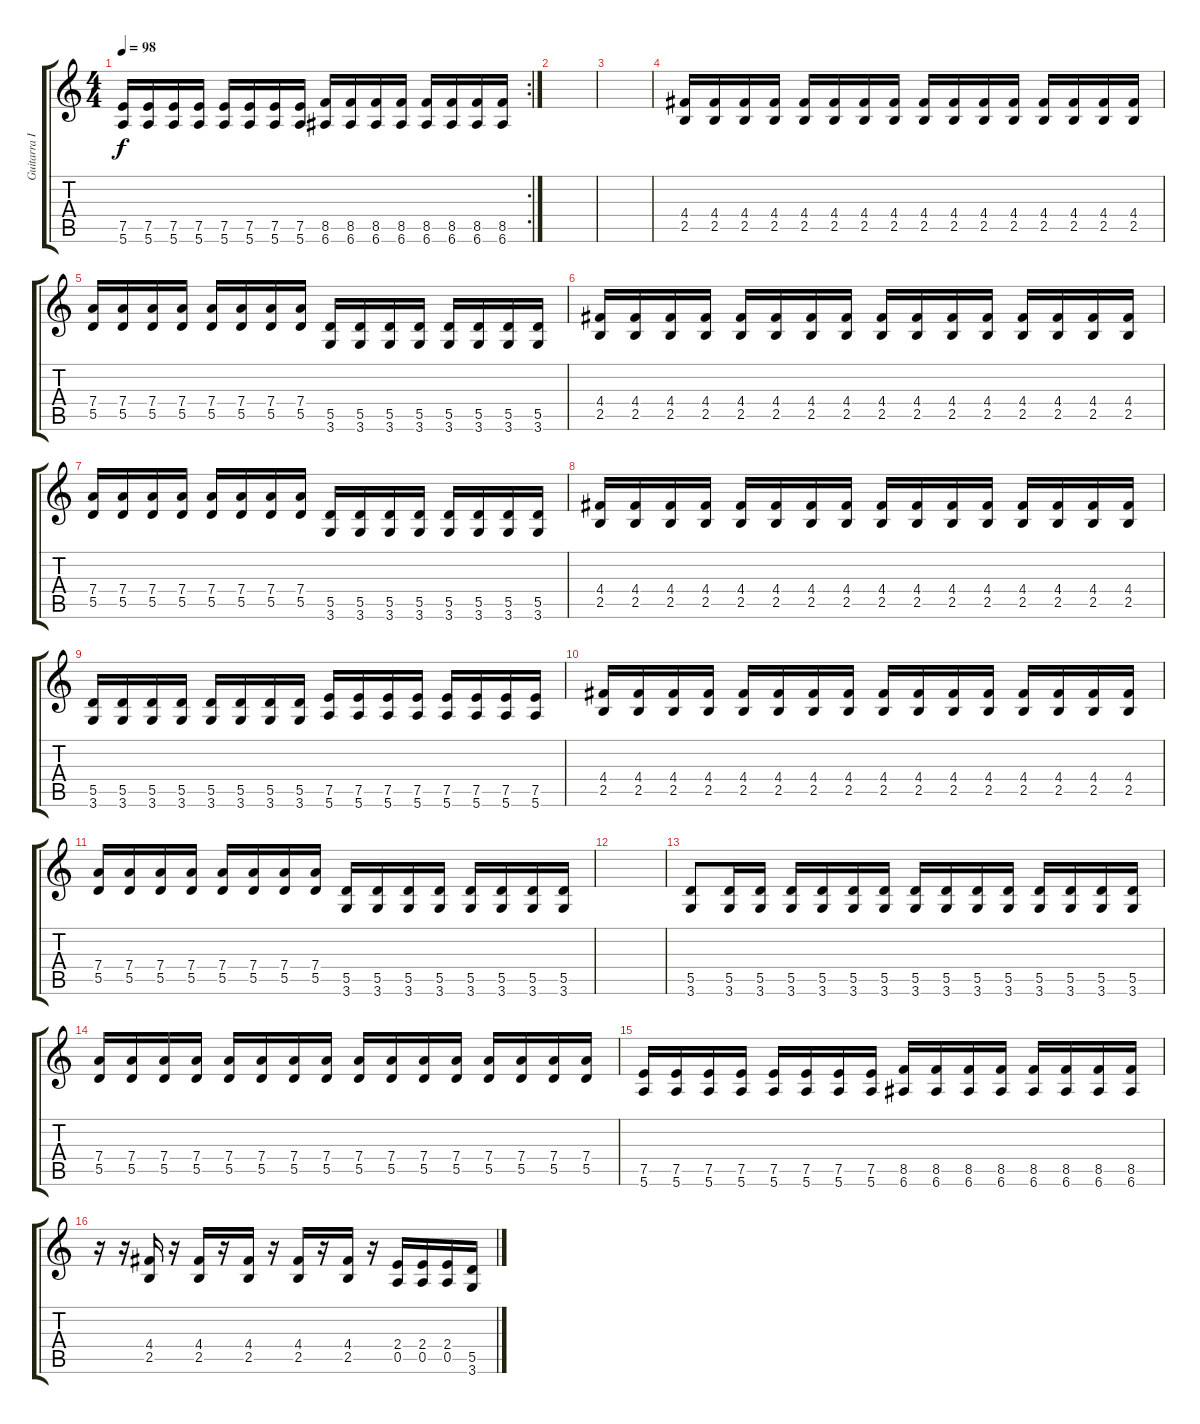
\track ("Guitarra I" "Guitarra I") {instrument distortionguitar}
\staff {score tabs}
\tuning (E4 B3 G3 D3 A2 E2) {hide}
\rc 2
\ts (4 4)
\tempo 98
\clef g2
\ks c
(7.5 5.6).16{dy f} (7.5 5.6).16 (7.5 5.6).16 (7.5 5.6).16 (7.5 5.6).16 (7.5 5.6).16 (7.5 5.6).16 (7.5 5.6).16 (8.5 6.6).16 (8.5 6.6).16 (8.5 6.6).16 (8.5 6.6).16 (8.5 6.6).16 (8.5 6.6).16 (8.5 6.6).16 (8.5 6.6).16 |
|
|
(4.4 2.5).16 (4.4 2.5).16 (4.4 2.5).16 (4.4 2.5).16 (4.4 2.5).16 (4.4 2.5).16 (4.4 2.5).16 (4.4 2.5).16 (4.4 2.5).16 (4.4 2.5).16 (4.4 2.5).16 (4.4 2.5).16 (4.4 2.5).16 (4.4 2.5).16 (4.4 2.5).16 (4.4 2.5).16 |
(7.4 5.5).16 (7.4 5.5).16 (7.4 5.5).16 (7.4 5.5).16 (7.4 5.5).16 (7.4 5.5).16 (7.4 5.5).16 (7.4 5.5).16 (5.5 3.6).16 (5.5 3.6).16 (5.5 3.6).16 (5.5 3.6).16 (5.5 3.6).16 (5.5 3.6).16 (5.5 3.6).16 (5.5 3.6).16 |
(4.4 2.5).16 (4.4 2.5).16 (4.4 2.5).16 (4.4 2.5).16 (4.4 2.5).16 (4.4 2.5).16 (4.4 2.5).16 (4.4 2.5).16 (4.4 2.5).16 (4.4 2.5).16 (4.4 2.5).16 (4.4 2.5).16 (4.4 2.5).16 (4.4 2.5).16 (4.4 2.5).16 (4.4 2.5).16 |
(7.4 5.5).16 (7.4 5.5).16 (7.4 5.5).16 (7.4 5.5).16 (7.4 5.5).16 (7.4 5.5).16 (7.4 5.5).16 (7.4 5.5).16 (5.5 3.6).16 (5.5 3.6).16 (5.5 3.6).16 (5.5 3.6).16 (5.5 3.6).16 (5.5 3.6).16 (5.5 3.6).16 (5.5 3.6).16 |
(4.4 2.5).16 (4.4 2.5).16 (4.4 2.5).16 (4.4 2.5).16 (4.4 2.5).16 (4.4 2.5).16 (4.4 2.5).16 (4.4 2.5).16 (4.4 2.5).16 (4.4 2.5).16 (4.4 2.5).16 (4.4 2.5).16 (4.4 2.5).16 (4.4 2.5).16 (4.4 2.5).16 (4.4 2.5).16 |
(5.5 3.6).16 (5.5 3.6).16 (5.5 3.6).16 (5.5 3.6).16 (5.5 3.6).16 (5.5 3.6).16 (5.5 3.6).16 (5.5 3.6).16 (7.5 5.6).16 (7.5 5.6).16 (7.5 5.6).16 (7.5 5.6).16 (7.5 5.6).16 (7.5 5.6).16 (7.5 5.6).16 (7.5 5.6).16 |
(4.4 2.5).16 (4.4 2.5).16 (4.4 2.5).16 (4.4 2.5).16 (4.4 2.5).16 (4.4 2.5).16 (4.4 2.5).16 (4.4 2.5).16 (4.4 2.5).16 (4.4 2.5).16 (4.4 2.5).16 (4.4 2.5).16 (4.4 2.5).16 (4.4 2.5).16 (4.4 2.5).16 (4.4 2.5).16 |
(7.4 5.5).16 (7.4 5.5).16 (7.4 5.5).16 (7.4 5.5).16 (7.4 5.5).16 (7.4 5.5).16 (7.4 5.5).16 (7.4 5.5).16 (5.5 3.6).16 (5.5 3.6).16 (5.5 3.6).16 (5.5 3.6).16 (5.5 3.6).16 (5.5 3.6).16 (5.5 3.6).16 (5.5 3.6).16 |
|
(5.5 3.6).8 (5.5 3.6).16 (5.5 3.6).16 (5.5 3.6).16 (5.5 3.6).16 (5.5 3.6).16 (5.5 3.6).16 (5.5 3.6).16 (5.5 3.6).16 (5.5 3.6).16 (5.5 3.6).16 (5.5 3.6).16 (5.5 3.6).16 (5.5 3.6).16 (5.5 3.6).16 |
(7.4 5.5).16 (7.4 5.5).16 (7.4 5.5).16 (7.4 5.5).16 (7.4 5.5).16 (7.4 5.5).16 (7.4 5.5).16 (7.4 5.5).16 (7.4 5.5).16 (7.4 5.5).16 (7.4 5.5).16 (7.4 5.5).16 (7.4 5.5).16 (7.4 5.5).16 (7.4 5.5).16 (7.4 5.5).16 |
(7.5 5.6).16 (7.5 5.6).16 (7.5 5.6).16 (7.5 5.6).16 (7.5 5.6).16 (7.5 5.6).16 (7.5 5.6).16 (7.5 5.6).16 (8.5 6.6).16 (8.5 6.6).16 (8.5 6.6).16 (8.5 6.6).16 (8.5 6.6).16 (8.5 6.6).16 (8.5 6.6).16 (8.5 6.6).16 |
r.16 r.16 (4.4 2.5).16 r.16 (4.4 2.5).16 r.16 (4.4 2.5).16 r.16 (4.4 2.5).16 r.16 (4.4 2.5).16 r.16 (2.4 0.5).16 (2.4 0.5).16 (2.4 0.5).16 (5.5 3.6).16
